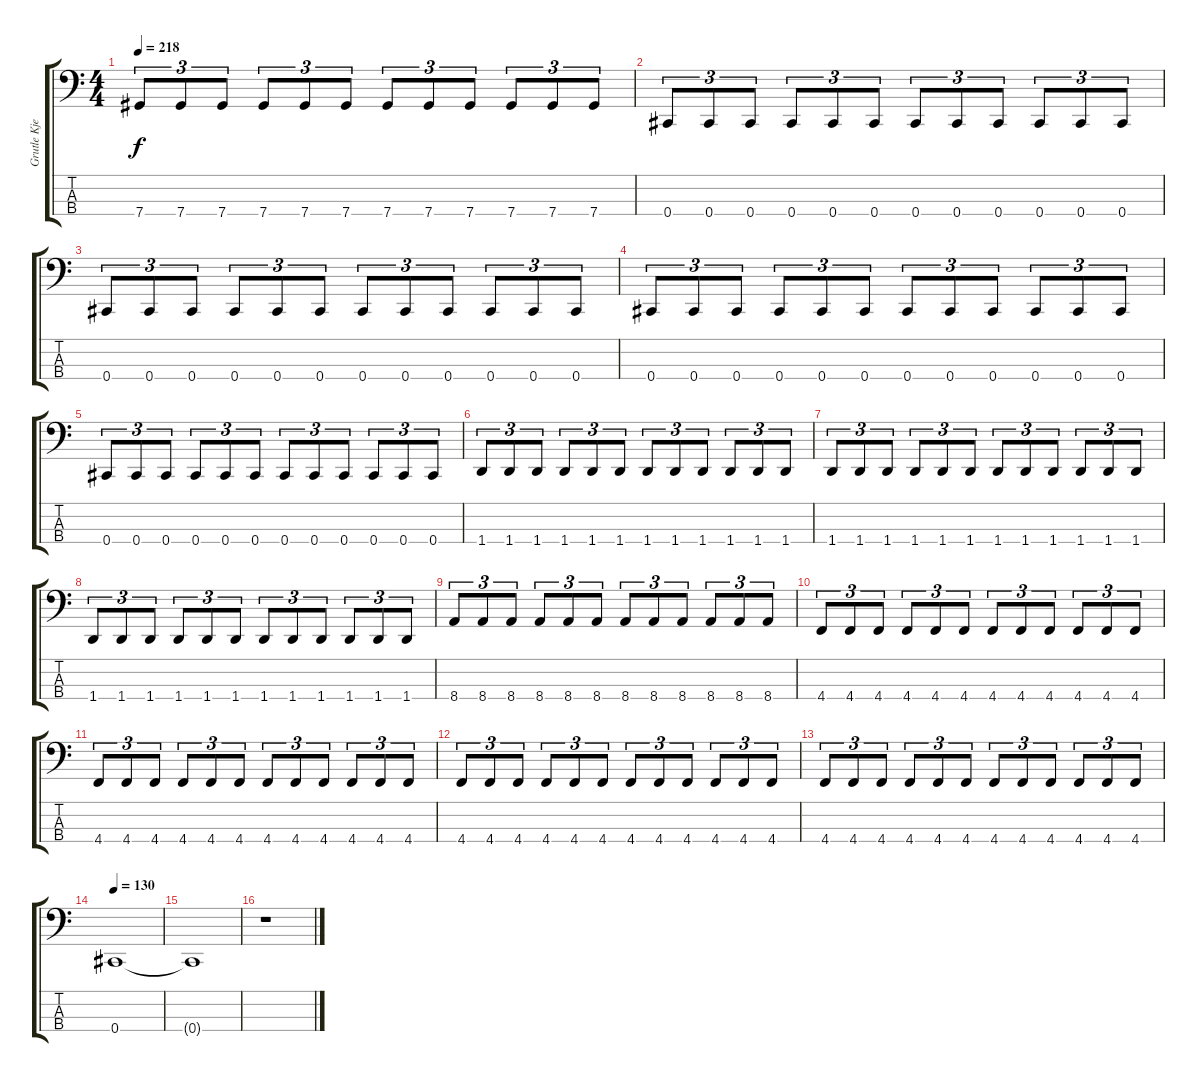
\track ("Grutle Kjellson" "Grutle Kje") {instrument electricbasspick}
\staff {score tabs}
\tuning (E2 B1 Gb1 Db1) {hide}
\ts (4 4)
\tempo 218
\clef f4
\ks c
7.4.8{tu (3 2) dy f} 7.4.8{tu (3 2)} 7.4.8{tu (3 2)} 7.4.8{tu (3 2)} 7.4.8{tu (3 2)} 7.4.8{tu (3 2)} 7.4.8{tu (3 2)} 7.4.8{tu (3 2)} 7.4.8{tu (3 2)} 7.4.8{tu (3 2)} 7.4.8{tu (3 2)} 7.4.8{tu (3 2)} |
0.4.8{tu (3 2)} 0.4.8{tu (3 2)} 0.4.8{tu (3 2)} 0.4.8{tu (3 2)} 0.4.8{tu (3 2)} 0.4.8{tu (3 2)} 0.4.8{tu (3 2)} 0.4.8{tu (3 2)} 0.4.8{tu (3 2)} 0.4.8{tu (3 2)} 0.4.8{tu (3 2)} 0.4.8{tu (3 2)} |
0.4.8{tu (3 2)} 0.4.8{tu (3 2)} 0.4.8{tu (3 2)} 0.4.8{tu (3 2)} 0.4.8{tu (3 2)} 0.4.8{tu (3 2)} 0.4.8{tu (3 2)} 0.4.8{tu (3 2)} 0.4.8{tu (3 2)} 0.4.8{tu (3 2)} 0.4.8{tu (3 2)} 0.4.8{tu (3 2)} |
0.4.8{tu (3 2)} 0.4.8{tu (3 2)} 0.4.8{tu (3 2)} 0.4.8{tu (3 2)} 0.4.8{tu (3 2)} 0.4.8{tu (3 2)} 0.4.8{tu (3 2)} 0.4.8{tu (3 2)} 0.4.8{tu (3 2)} 0.4.8{tu (3 2)} 0.4.8{tu (3 2)} 0.4.8{tu (3 2)} |
0.4.8{tu (3 2)} 0.4.8{tu (3 2)} 0.4.8{tu (3 2)} 0.4.8{tu (3 2)} 0.4.8{tu (3 2)} 0.4.8{tu (3 2)} 0.4.8{tu (3 2)} 0.4.8{tu (3 2)} 0.4.8{tu (3 2)} 0.4.8{tu (3 2)} 0.4.8{tu (3 2)} 0.4.8{tu (3 2)} |
1.4.8{tu (3 2)} 1.4.8{tu (3 2)} 1.4.8{tu (3 2)} 1.4.8{tu (3 2)} 1.4.8{tu (3 2)} 1.4.8{tu (3 2)} 1.4.8{tu (3 2)} 1.4.8{tu (3 2)} 1.4.8{tu (3 2)} 1.4.8{tu (3 2)} 1.4.8{tu (3 2)} 1.4.8{tu (3 2)} |
1.4.8{tu (3 2)} 1.4.8{tu (3 2)} 1.4.8{tu (3 2)} 1.4.8{tu (3 2)} 1.4.8{tu (3 2)} 1.4.8{tu (3 2)} 1.4.8{tu (3 2)} 1.4.8{tu (3 2)} 1.4.8{tu (3 2)} 1.4.8{tu (3 2)} 1.4.8{tu (3 2)} 1.4.8{tu (3 2)} |
1.4.8{tu (3 2)} 1.4.8{tu (3 2)} 1.4.8{tu (3 2)} 1.4.8{tu (3 2)} 1.4.8{tu (3 2)} 1.4.8{tu (3 2)} 1.4.8{tu (3 2)} 1.4.8{tu (3 2)} 1.4.8{tu (3 2)} 1.4.8{tu (3 2)} 1.4.8{tu (3 2)} 1.4.8{tu (3 2)} |
8.4.8{tu (3 2)} 8.4.8{tu (3 2)} 8.4.8{tu (3 2)} 8.4.8{tu (3 2)} 8.4.8{tu (3 2)} 8.4.8{tu (3 2)} 8.4.8{tu (3 2)} 8.4.8{tu (3 2)} 8.4.8{tu (3 2)} 8.4.8{tu (3 2)} 8.4.8{tu (3 2)} 8.4.8{tu (3 2)} |
4.4.8{tu (3 2)} 4.4.8{tu (3 2)} 4.4.8{tu (3 2)} 4.4.8{tu (3 2)} 4.4.8{tu (3 2)} 4.4.8{tu (3 2)} 4.4.8{tu (3 2)} 4.4.8{tu (3 2)} 4.4.8{tu (3 2)} 4.4.8{tu (3 2)} 4.4.8{tu (3 2)} 4.4.8{tu (3 2)} |
4.4.8{tu (3 2)} 4.4.8{tu (3 2)} 4.4.8{tu (3 2)} 4.4.8{tu (3 2)} 4.4.8{tu (3 2)} 4.4.8{tu (3 2)} 4.4.8{tu (3 2)} 4.4.8{tu (3 2)} 4.4.8{tu (3 2)} 4.4.8{tu (3 2)} 4.4.8{tu (3 2)} 4.4.8{tu (3 2)} |
4.4.8{tu (3 2)} 4.4.8{tu (3 2)} 4.4.8{tu (3 2)} 4.4.8{tu (3 2)} 4.4.8{tu (3 2)} 4.4.8{tu (3 2)} 4.4.8{tu (3 2)} 4.4.8{tu (3 2)} 4.4.8{tu (3 2)} 4.4.8{tu (3 2)} 4.4.8{tu (3 2)} 4.4.8{tu (3 2)} |
4.4.8{tu (3 2)} 4.4.8{tu (3 2)} 4.4.8{tu (3 2)} 4.4.8{tu (3 2)} 4.4.8{tu (3 2)} 4.4.8{tu (3 2)} 4.4.8{tu (3 2)} 4.4.8{tu (3 2)} 4.4.8{tu (3 2)} 4.4.8{tu (3 2)} 4.4.8{tu (3 2)} 4.4.8{tu (3 2)} |
\tempo 130
0.4.1 |
0.4{t}.1 |
r.1
